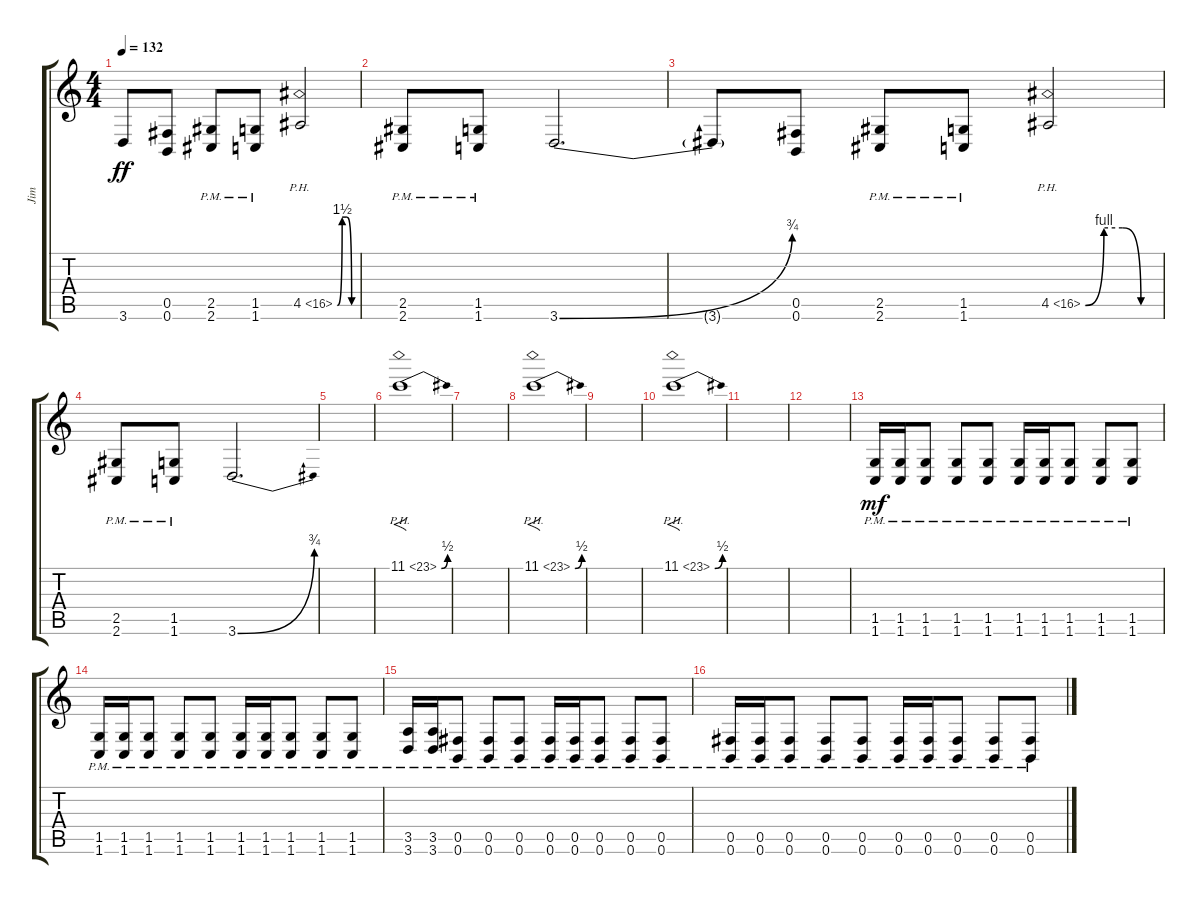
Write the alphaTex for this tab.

\track ("Jim" "Jim") {instrument distortionguitar}
\staff {score tabs}
\tuning (Db4 Ab3 E3 B2 Gb2 B1) {hide}
\ts (4 4)
\tempo 132
\clef g2
\ks c
3.6{t}.8{dy ff} (0.5 0.6).8 (2.5{pm} 2.6{pm}).8 (1.5{pm} 1.6{pm}).8 4.5{be (custom 0 0 15 6 30 6 45 0 60 0) ph 12}.2 |
(2.5{pm} 2.6{pm}).8 (1.5{pm} 1.6{pm}).8 3.6{be (bend 0 0 60 3)}.2{d} |
3.6{t}.8 (0.5 0.6).8 (2.5{pm} 2.6{pm}).8 (1.5{pm} 1.6{pm}).8 4.5{be (custom 0 0 15 4 30 4 45 0 60 0) ph 12}.2 |
(2.5{pm} 2.6{pm}).8 (1.5{pm} 1.6{pm}).8 3.6{be (bend 0 0 60 3)}.2{d} |
|
11.1{be (bend 0 0 60 2) ph 12}.1{f} |
|
11.1{be (bend 0 0 60 2) ph 12}.1{f} |
|
11.1{be (bend 0 0 60 2) ph 12}.1{f} |
|
|
(1.5{pm} 1.6{pm}).16{dy mf} (1.5{pm} 1.6{pm}).16 (1.5{pm} 1.6{pm}).8 (1.5{pm} 1.6{pm}).8 (1.5{pm} 1.6{pm}).8 (1.5{pm} 1.6{pm}).16 (1.5{pm} 1.6{pm}).16 (1.5{pm} 1.6{pm}).8 (1.5{pm} 1.6{pm}).8 (1.5{pm} 1.6{pm}).8 |
(1.5{pm} 1.6{pm}).16 (1.5{pm} 1.6{pm}).16 (1.5{pm} 1.6{pm}).8 (1.5{pm} 1.6{pm}).8 (1.5{pm} 1.6{pm}).8 (1.5{pm} 1.6{pm}).16 (1.5{pm} 1.6{pm}).16 (1.5{pm} 1.6{pm}).8 (1.5{pm} 1.6{pm}).8 (1.5{pm} 1.6{pm}).8 |
(3.5{pm} 3.6{pm}).16 (3.5{pm} 3.6{pm}).16 (0.5{pm} 0.6{pm}).8 (0.5{pm} 0.6{pm}).8 (0.5{pm} 0.6{pm}).8 (0.5{pm} 0.6{pm}).16 (0.5{pm} 0.6{pm}).16 (0.5{pm} 0.6{pm}).8 (0.5{pm} 0.6{pm}).8 (0.5{pm} 0.6{pm}).8 |
(0.5{pm} 0.6{pm}).16 (0.5{pm} 0.6{pm}).16 (0.5{pm} 0.6{pm}).8 (0.5{pm} 0.6{pm}).8 (0.5{pm} 0.6{pm}).8 (0.5{pm} 0.6{pm}).16 (0.5{pm} 0.6{pm}).16 (0.5{pm} 0.6{pm}).8 (0.5{pm} 0.6{pm}).8 (0.5{pm} 0.6{pm}).8
